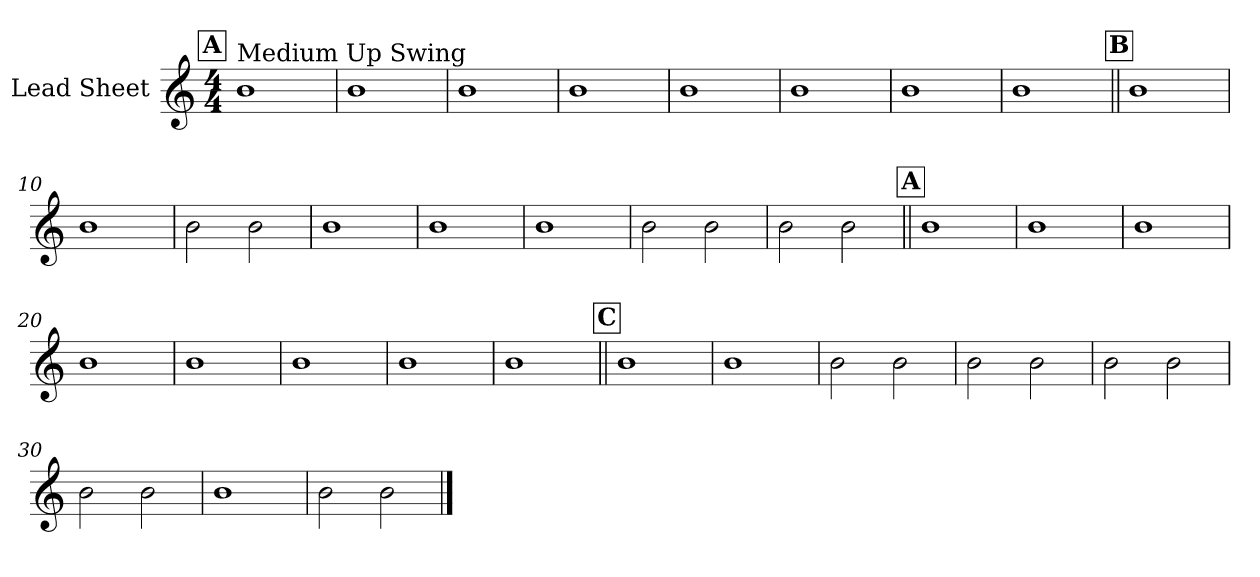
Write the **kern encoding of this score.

**kern
*part1
*staff1
*I"Lead Sheet
*clefG2
*k[]
*M4/4
!!LO:REH:place=s1:a:fs=14:t=A
=1
!LO:TX:a:t=Medium Up Swing
1b
=2
1b
=3
1b
=4
1b
!!LO:LB:g=z
=5
1b
=6
1b
=7
1b
=8
1b
!!LO:LB:g=z
!!LO:REH:place=s1:a:fs=14:t=B
=9||
1b
=10
1b
=11
2b\
2b\
=12
1b
!!LO:LB:g=z
=13
1b
=14
1b
=15
2b\
2b\
=16
2b\
2b\
!!LO:LB:g=z
!!LO:REH:place=s1:a:fs=14:t=A
=17||
1b
=18
1b
=19
1b
=20
1b
!!LO:LB:g=z
=21
1b
=22
1b
=23
1b
=24
1b
!!LO:LB:g=z
!!LO:REH:place=s1:a:fs=14:t=C
=25||
1b
=26
1b
=27
2b\
2b\
=28
2b\
2b\
!!LO:LB:g=z
=29
2b\
2b\
=30
2b\
2b\
=31
1b
=32
2b\
2b\
==
*-
